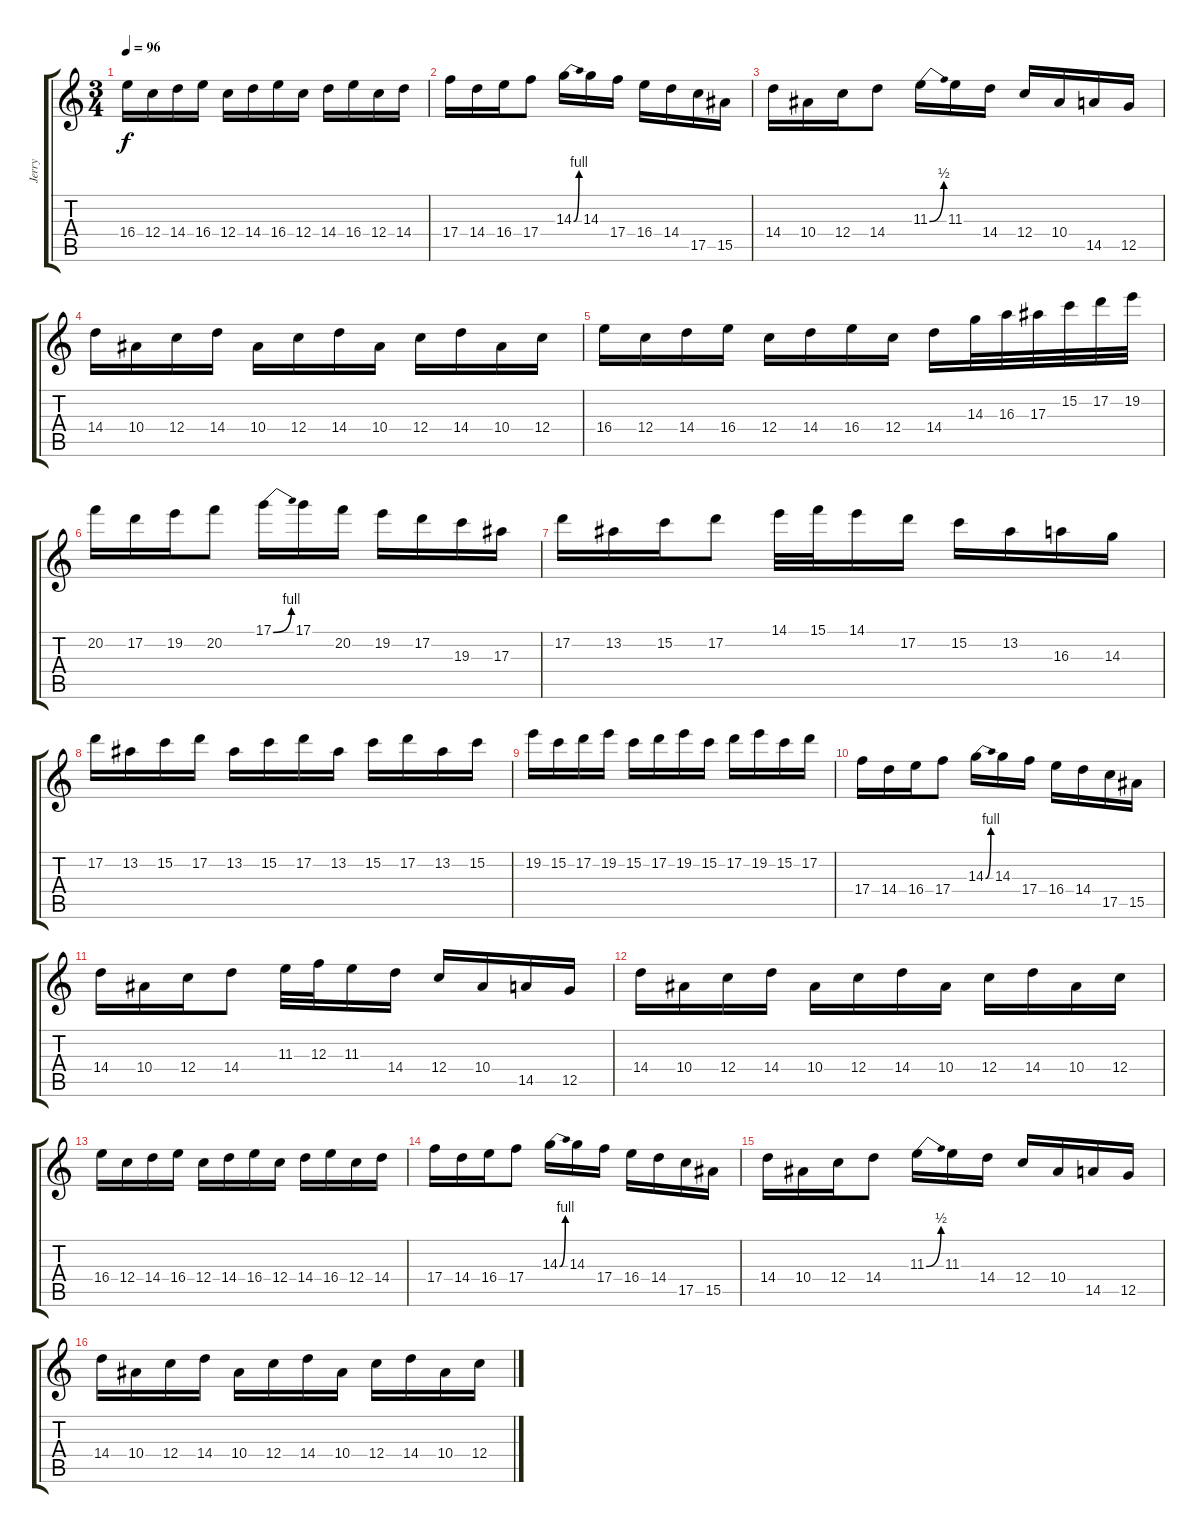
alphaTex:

\track ("Jerry" "Jerry") {instrument distortionguitar}
\staff {score tabs}
\tuning (D4 A3 F3 C3 G2 D2) {hide}
\ts (3 4)
\tempo 96
\clef g2
\ks c
16.4.16{dy f} 12.4.16 14.4.16 16.4.16 12.4.16 14.4.16 16.4.16 12.4.16 14.4.16 16.4.16 12.4.16 14.4.16 |
17.4.16 14.4.16 16.4.16 17.4.8 14.3{be (bend 0 0 60 4)}.16 14.3.16 17.4.16 16.4.16 14.4.16 17.5.16 15.5.16 |
14.4.16 10.4.16 12.4.16 14.4.8 11.3{be (bend 0 0 60 2)}.16 11.3.16 14.4.16 12.4.16 10.4.16 14.5.16 12.5.16 |
14.4.16 10.4.16 12.4.16 14.4.16 10.4.16 12.4.16 14.4.16 10.4.16 12.4.16 14.4.16 10.4.16 12.4.16 |
16.4.16 12.4.16 14.4.16 16.4.16 12.4.16 14.4.16 16.4.16 12.4.16 14.4.16 14.3.32 16.3.32 17.3.32 15.2.32 17.2.32 19.2.32 |
20.2.16 17.2.16 19.2.16 20.2.8 17.1{be (bend 0 0 60 4)}.16 17.1.16 20.2.16 19.2.16 17.2.16 19.3.16 17.3.16 |
17.2.16 13.2.16 15.2.16 17.2.8 14.1.32 15.1.32 14.1.16 17.2.16 15.2.16 13.2.16 16.3.16 14.3.16 |
17.2.16 13.2.16 15.2.16 17.2.16 13.2.16 15.2.16 17.2.16 13.2.16 15.2.16 17.2.16 13.2.16 15.2.16 |
19.2.16 15.2.16 17.2.16 19.2.16 15.2.16 17.2.16 19.2.16 15.2.16 17.2.16 19.2.16 15.2.16 17.2.16 |
17.4.16 14.4.16 16.4.16 17.4.8 14.3{be (bend 0 0 60 4)}.16 14.3.16 17.4.16 16.4.16 14.4.16 17.5.16 15.5.16 |
14.4.16 10.4.16 12.4.16 14.4.8 11.3.32 12.3.32 11.3.16 14.4.16 12.4.16 10.4.16 14.5.16 12.5.16 |
14.4.16 10.4.16 12.4.16 14.4.16 10.4.16 12.4.16 14.4.16 10.4.16 12.4.16 14.4.16 10.4.16 12.4.16 |
16.4.16 12.4.16 14.4.16 16.4.16 12.4.16 14.4.16 16.4.16 12.4.16 14.4.16 16.4.16 12.4.16 14.4.16 |
17.4.16 14.4.16 16.4.16 17.4.8 14.3{be (bend 0 0 60 4)}.16 14.3.16 17.4.16 16.4.16 14.4.16 17.5.16 15.5.16 |
14.4.16 10.4.16 12.4.16 14.4.8 11.3{be (bend 0 0 60 2)}.16 11.3.16 14.4.16 12.4.16 10.4.16 14.5.16 12.5.16 |
14.4.16 10.4.16 12.4.16 14.4.16 10.4.16 12.4.16 14.4.16 10.4.16 12.4.16 14.4.16 10.4.16 12.4.16
